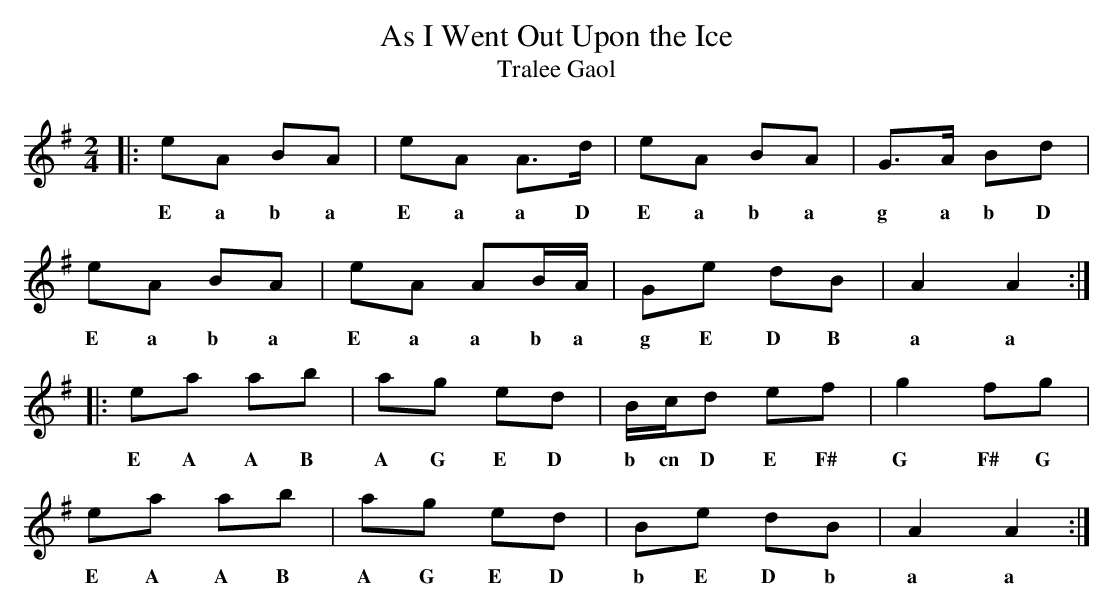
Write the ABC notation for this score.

X:1
T:As I Went Out Upon the Ice
T:Tralee Gaol
M:2/4
L:1/8
K:Ador
|:eA BA|eA A>d|eA BA|G>A Bd|
w:E a b a E a a D E a b a g a b D
eA BA|eA AB/A/|Ge dB|A2 A2:|
w:E a b a E a a b a g E D B a a
|:ea ab|ag ed|B/c/d ef|g2 fg|
w:E A A B A G E D b cn D E F# G F# G
ea ab|ag ed|Be dB|A2 A2:|
w:E A A B A G E D b E D b a a
